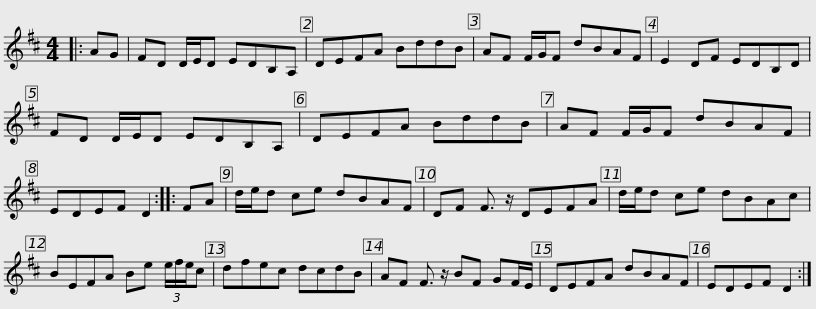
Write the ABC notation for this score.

X:1
L:1/8
M:4/4
I:linebreak $
K:D
V:1 treble
V:1
|: AG | FD D/E/D EDB,A, | DEFA BddB | AF F/G/F dBAF | E2 DF EDB,D |$ %5
 FD D/E/D EDB,A, | DEFA BddB | AF F/G/F dBAF | EDEF D2 :: FA | %10
 d/e/d ce dBAF |$ DF F3/2 z/ DEFA | d/e/d ce dBAc | BEFA Be (3e/f/e/c | dfec dcdB | %15
 AF F3/2 z/ BF GF/E/ |$ DEFA dBAF | EDEF D2 :| %18
